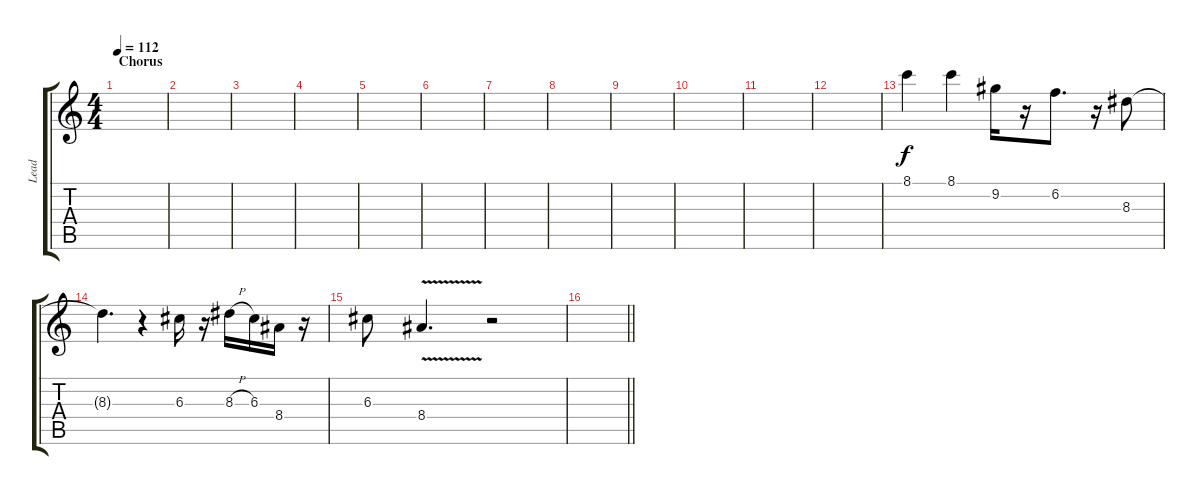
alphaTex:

\track ("Lead" "Lead") {instrument distortionguitar}
\staff {score tabs}
\tuning (E4 B3 G3 D3 A2 E2) {hide}
\ts (4 4)
\section ("" "Chorus")
\tempo 112
\clef g2
\ks c
|
|
|
|
|
|
|
|
|
|
|
|
8.1.4 8.1.4 9.2.16 r.16 6.2.8{d} r.16 8.3.8 |
8.3{t}.4{d} r.4 6.3.16 r.16 8.3{h}.16 6.3.16 8.4.16 r.16 |
6.3.8 8.4{v}.4{d} r.2 |
\barLineRight lightlight
